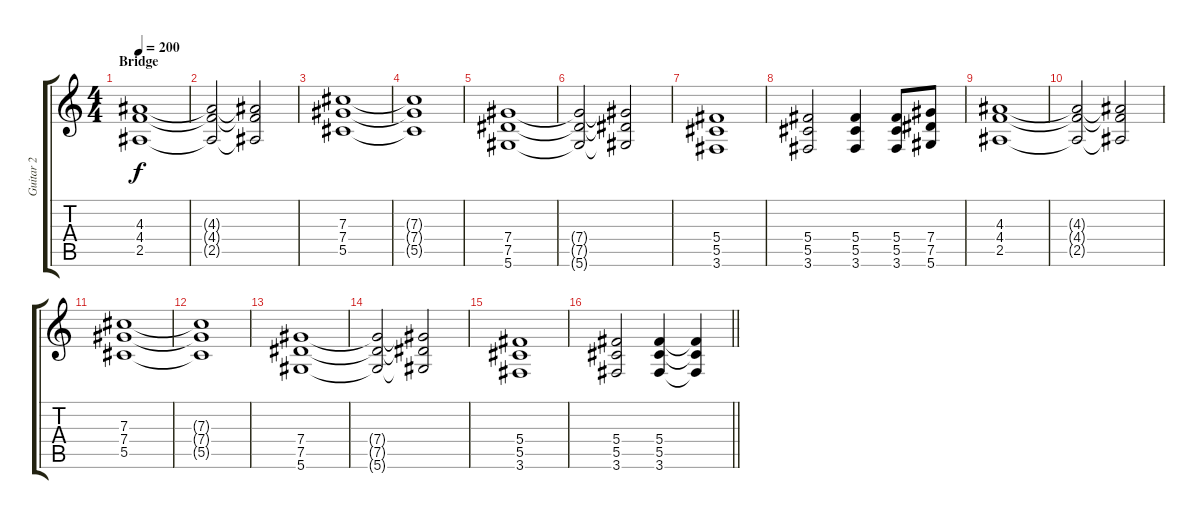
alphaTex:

\track ("Guitar 2" "Guitar 2") {instrument distortionguitar}
\staff {score tabs}
\tuning (Eb4 Bb3 Gb3 Db3 Ab2 Eb2) {hide}
\ts (4 4)
\section ("" "Bridge")
\tempo 200
\clef g2
\ks c
(4.3 4.4 2.5).1{dy f} |
(4.3{t} 4.4{t} 2.5{t}).2 (4.3{t} 4.4{t} 2.5{t}).2 |
(7.3 7.4 5.5).1 |
(7.3{t} 7.4{t} 5.5{t}).1 |
(7.4 7.5 5.6).1 |
(7.4{t} 7.5{t} 5.6{t}).2 (7.4{t} 7.5{t} 5.6{t}).2 |
(5.4 5.5 3.6).1 |
(5.4 5.5 3.6).2 (5.4 5.5 3.6).4 (5.4 5.5 3.6).8 (7.4 7.5 5.6).8 |
(4.3 4.4 2.5).1 |
(4.3{t} 4.4{t} 2.5{t}).2 (4.3{t} 4.4{t} 2.5{t}).2 |
(7.3 7.4 5.5).1 |
(7.3{t} 7.4{t} 5.5{t}).1 |
(7.4 7.5 5.6).1 |
(7.4{t} 7.5{t} 5.6{t}).2 (7.4{t} 7.5{t} 5.6{t}).2 |
(5.4 5.5 3.6).1 |
\barLineRight lightlight
(5.4 5.5 3.6).2 (5.4 5.5 3.6).4 (5.4{t} 5.5{t} 3.6{t}).4
